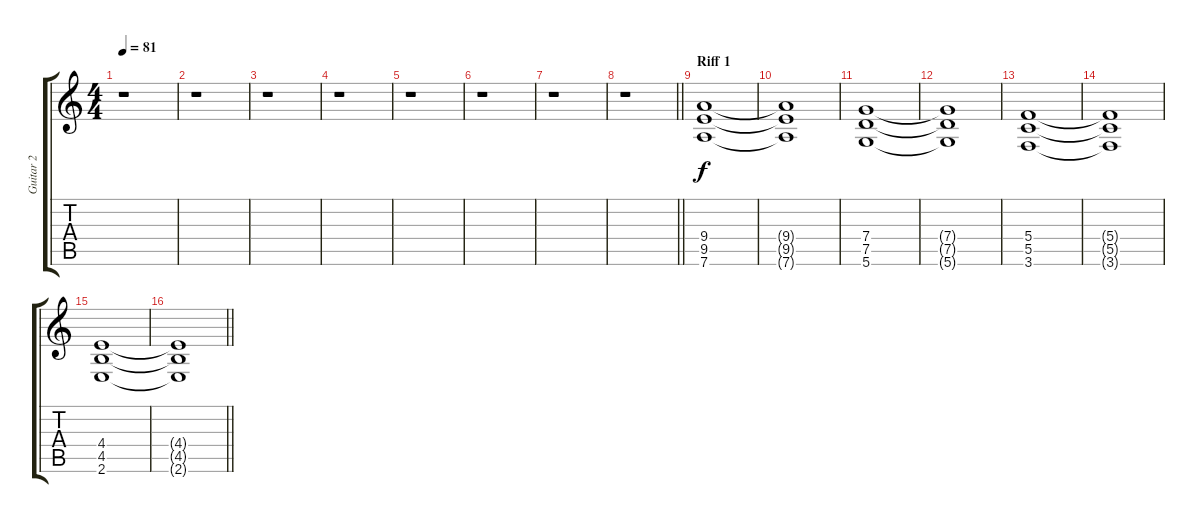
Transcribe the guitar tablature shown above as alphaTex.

\track ("Guitar 2" "Guitar 2") {instrument distortionguitar}
\staff {score tabs}
\tuning (D4 A3 F3 C3 G2 D2) {hide}
\ts (4 4)
\tempo 81
\clef g2
\ks c
r.1{dy f} |
r.1 |
r.1 |
r.1 |
r.1 |
r.1 |
r.1 |
\barLineRight lightlight
r.1 |
\section ("" "Riff 1")
(9.4 9.5 7.6).1 |
(9.4{t} 9.5{t} 7.6{t}).1 |
(7.4 7.5 5.6).1 |
(7.4{t} 7.5{t} 5.6{t}).1 |
(5.4 5.5 3.6).1 |
(5.4{t} 5.5{t} 3.6{t}).1 |
(4.4 4.5 2.6).1 |
\barLineRight lightlight
(4.4{t} 4.5{t} 2.6{t}).1
